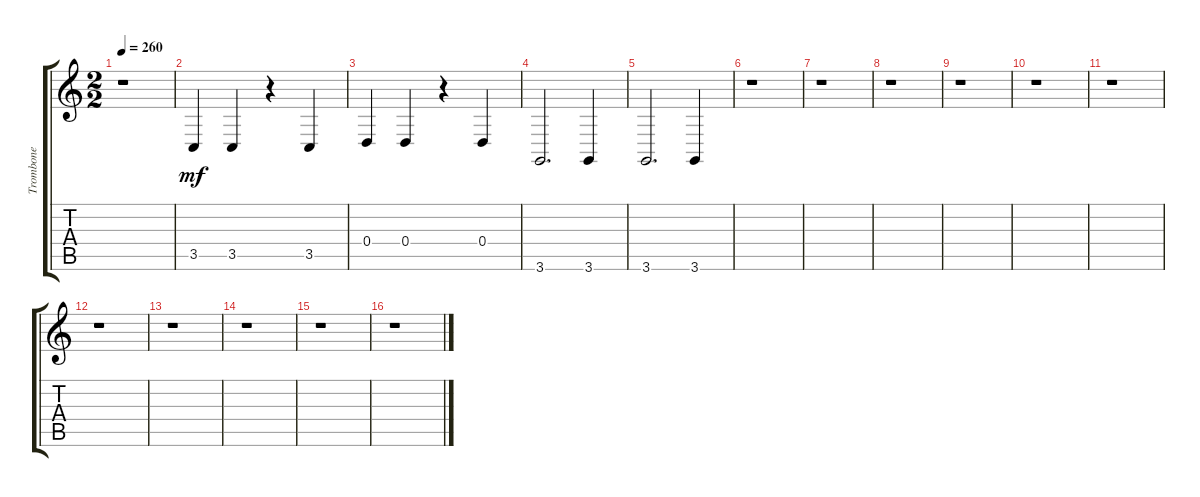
\track ("Trombone" "Trombone") {instrument trombone}
\staff {score tabs}
\tuning (E4 B3 G3 D3 A2 E2) {hide}
\ts (2 2)
\tempo 260
\clef g2
\ks c
r.1{dy mf} |
3.5.4 3.5.4 r.4 3.5.4 |
0.4.4 0.4.4 r.4 0.4.4 |
3.6.2{d} 3.6.4 |
3.6.2{d} 3.6.4 |
r.1 |
r.1 |
r.1 |
r.1 |
r.1 |
r.1 |
r.1 |
r.1 |
r.1 |
r.1 |
r.1
